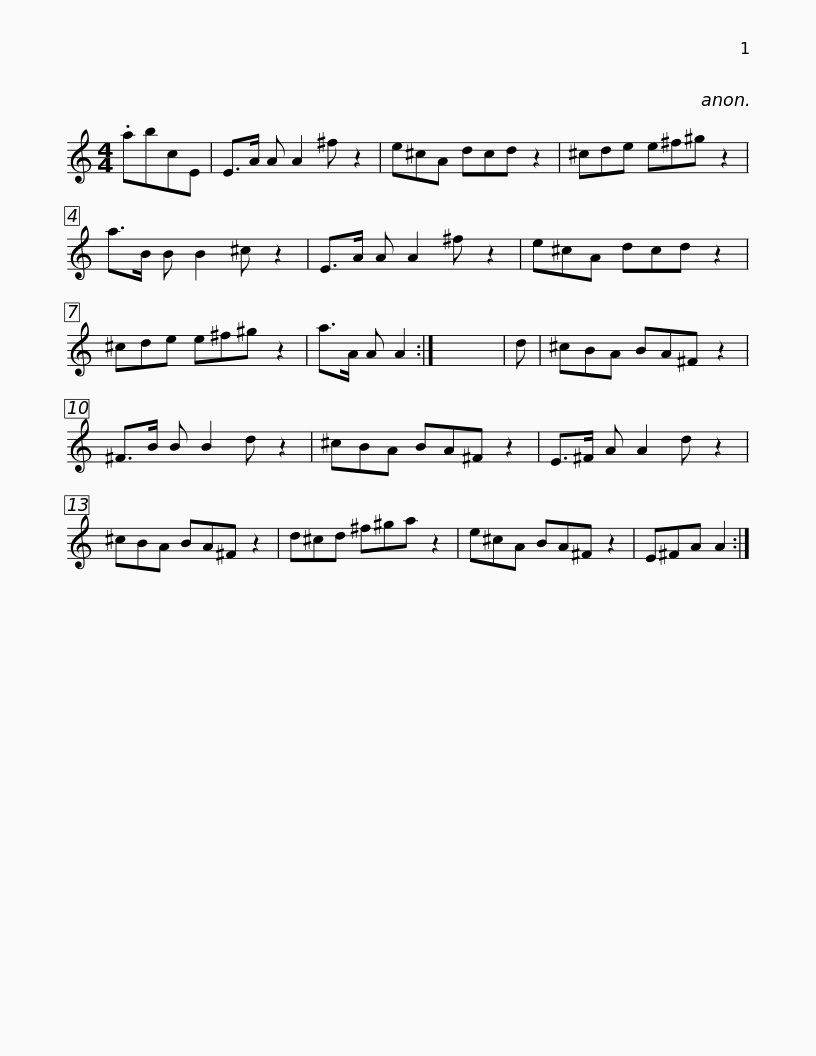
X:1
L:1/8
M:4/4
I:linebreak $
K:C
V:1 treble
V:1
 .abcE | E>A A A2 ^f z2 | e^cA dcd z2 | ^cde e^f^g z2 | a>B B B2 ^c z2 | %5
 E>A A A2 ^f z2 |$ e^cA dcd z2 | ^cde e^f^g z2 | a>A A A2 :| x8 | %10
 d | ^cBA BA^F z2 | ^F>B B B2 d z2 |$ ^cBA BA^F z2 | E>^F A A2 d z2 | %15
 ^cBA BA^F z2 | d^cd ^f^ga z2 | e^cA BA^F z2 | E^FA A2 :| %19
